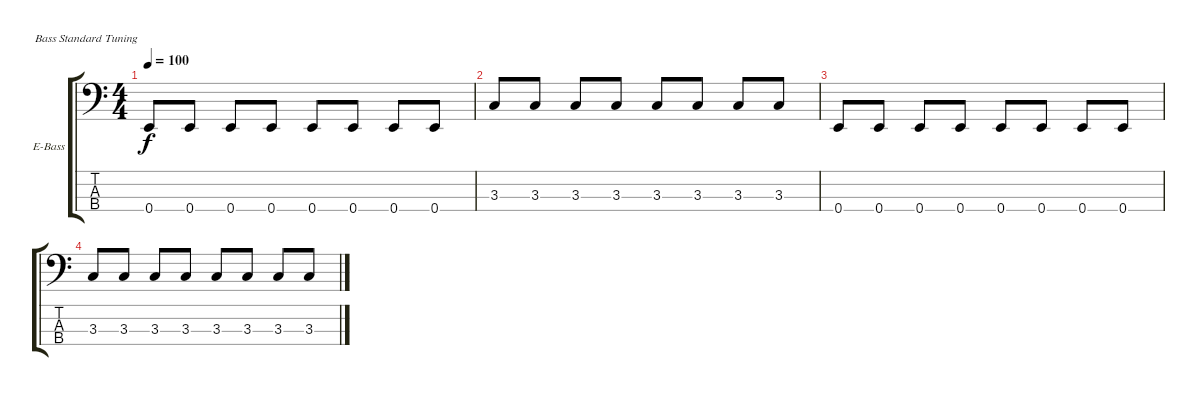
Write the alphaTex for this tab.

\defaultSystemsLayout 4
\bracketExtendMode groupsimilarinstruments
\firstSystemTrackNameOrientation horizontal
\otherSystemsTrackNameOrientation horizontal
\track ("Electric Bass" "E-Bass") {instrument electricbassfinger}
\staff {score tabs}
\tuning (G2 D2 A1 E1)
\ts (4 4)
\tempo 100
\clef f4
\ks c
0.4.8{dy f} 0.4.8 0.4.8 0.4.8 0.4.8 0.4.8 0.4.8 0.4.8 |
3.3.8 3.3.8 3.3.8 3.3.8 3.3.8 3.3.8 3.3.8 3.3.8 |
0.4.8 0.4.8 0.4.8 0.4.8 0.4.8 0.4.8 0.4.8 0.4.8 |
3.3.8 3.3.8 3.3.8 3.3.8 3.3.8 3.3.8 3.3.8 3.3.8
